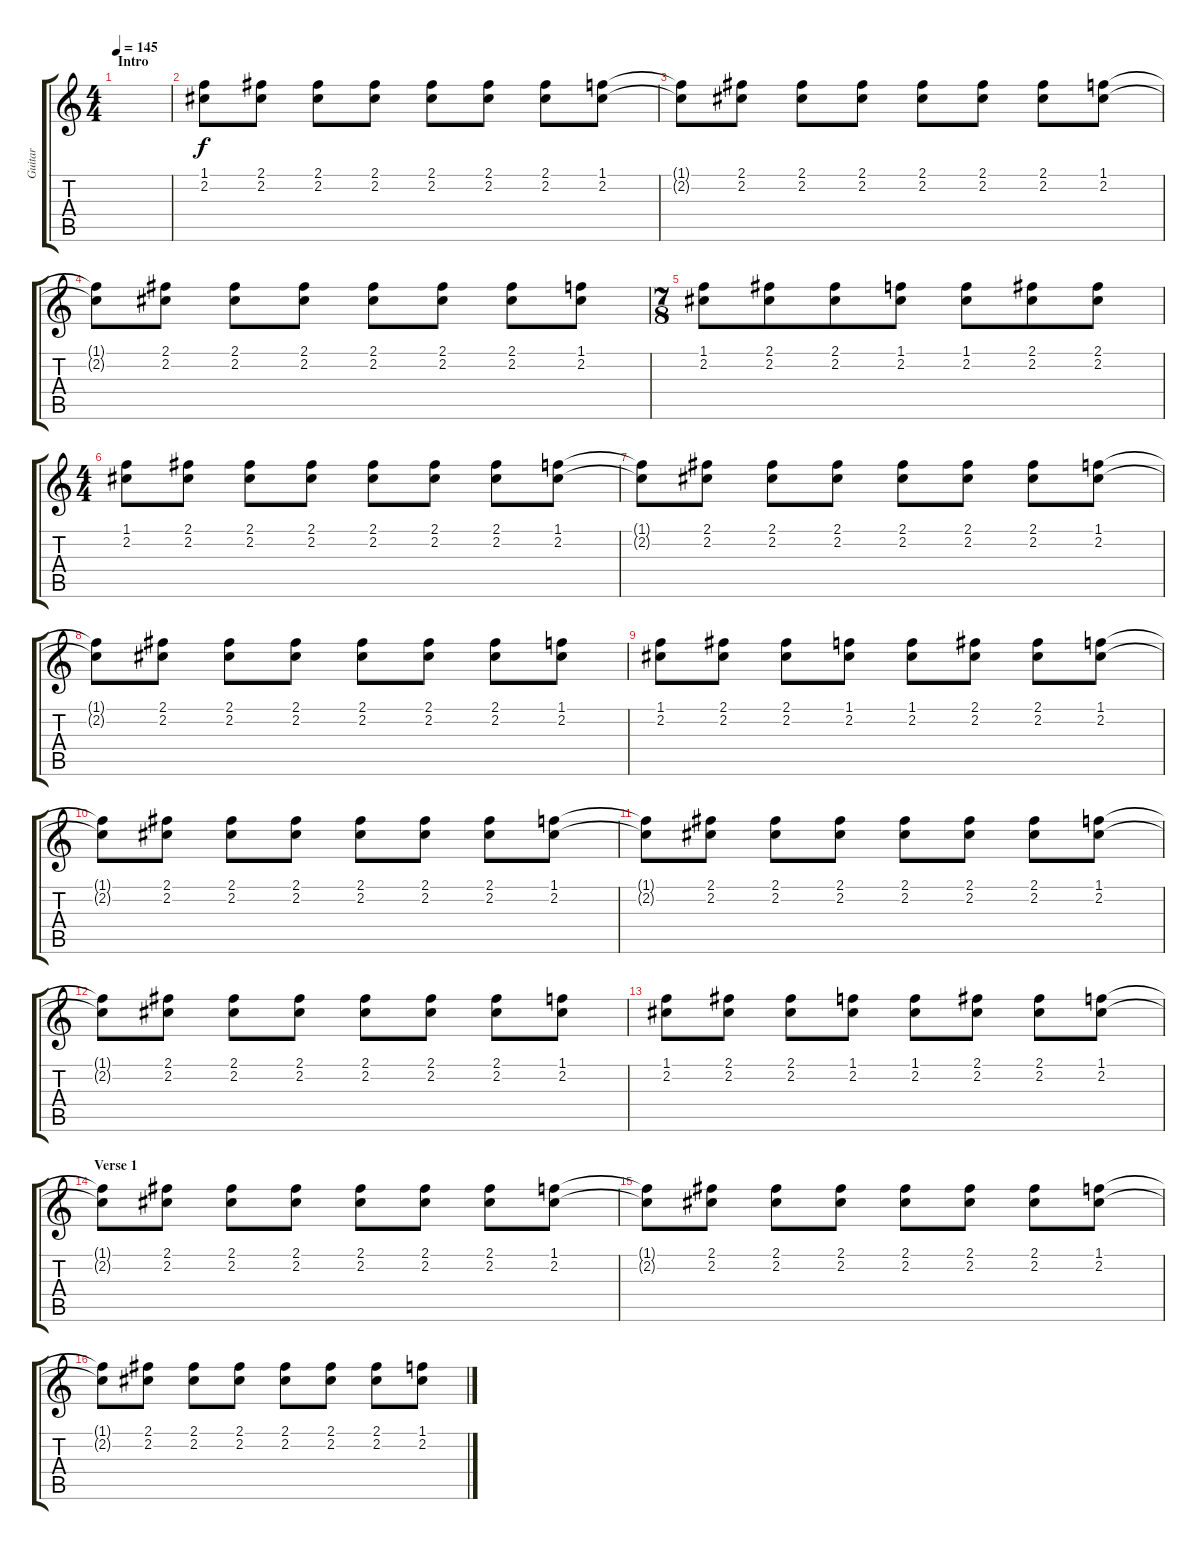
\track ("Guitar" "Guitar") {instrument distortionguitar}
\staff {score tabs}
\tuning (E4 B3 G3 D3 A2 D2) {hide}
\ts (4 4)
\section ("" "Intro")
\tempo 145
\clef g2
\ks c
|
(1.1 2.2).8 (2.1 2.2).8 (2.1 2.2).8 (2.1 2.2).8 (2.1 2.2).8 (2.1 2.2).8 (2.1 2.2).8 (1.1 2.2).8 |
(1.1{t} 2.2{t}).8 (2.1 2.2).8 (2.1 2.2).8 (2.1 2.2).8 (2.1 2.2).8 (2.1 2.2).8 (2.1 2.2).8 (1.1 2.2).8 |
(1.1{t} 2.2{t}).8 (2.1 2.2).8 (2.1 2.2).8 (2.1 2.2).8 (2.1 2.2).8 (2.1 2.2).8 (2.1 2.2).8 (1.1 2.2).8 |
\ts (7 8)
(1.1 2.2).8 (2.1 2.2).8 (2.1 2.2).8 (1.1 2.2).8 (1.1 2.2).8 (2.1 2.2).8 (2.1 2.2).8 |
\ts (4 4)
(1.1 2.2).8 (2.1 2.2).8 (2.1 2.2).8 (2.1 2.2).8 (2.1 2.2).8 (2.1 2.2).8 (2.1 2.2).8 (1.1 2.2).8 |
(1.1{t} 2.2{t}).8 (2.1 2.2).8 (2.1 2.2).8 (2.1 2.2).8 (2.1 2.2).8 (2.1 2.2).8 (2.1 2.2).8 (1.1 2.2).8 |
(1.1{t} 2.2{t}).8 (2.1 2.2).8 (2.1 2.2).8 (2.1 2.2).8 (2.1 2.2).8 (2.1 2.2).8 (2.1 2.2).8 (1.1 2.2).8 |
(1.1 2.2).8 (2.1 2.2).8 (2.1 2.2).8 (1.1 2.2).8 (1.1 2.2).8 (2.1 2.2).8 (2.1 2.2).8 (1.1 2.2).8 |
(1.1{t} 2.2{t}).8 (2.1 2.2).8 (2.1 2.2).8 (2.1 2.2).8 (2.1 2.2).8 (2.1 2.2).8 (2.1 2.2).8 (1.1 2.2).8 |
(1.1{t} 2.2{t}).8 (2.1 2.2).8 (2.1 2.2).8 (2.1 2.2).8 (2.1 2.2).8 (2.1 2.2).8 (2.1 2.2).8 (1.1 2.2).8 |
(1.1{t} 2.2{t}).8 (2.1 2.2).8 (2.1 2.2).8 (2.1 2.2).8 (2.1 2.2).8 (2.1 2.2).8 (2.1 2.2).8 (1.1 2.2).8 |
(1.1 2.2).8 (2.1 2.2).8 (2.1 2.2).8 (1.1 2.2).8 (1.1 2.2).8 (2.1 2.2).8 (2.1 2.2).8 (1.1 2.2).8 |
\section ("" "Verse 1")
(1.1{t} 2.2{t}).8 (2.1 2.2).8 (2.1 2.2).8 (2.1 2.2).8 (2.1 2.2).8 (2.1 2.2).8 (2.1 2.2).8 (1.1 2.2).8 |
(1.1{t} 2.2{t}).8 (2.1 2.2).8 (2.1 2.2).8 (2.1 2.2).8 (2.1 2.2).8 (2.1 2.2).8 (2.1 2.2).8 (1.1 2.2).8 |
(1.1{t} 2.2{t}).8 (2.1 2.2).8 (2.1 2.2).8 (2.1 2.2).8 (2.1 2.2).8 (2.1 2.2).8 (2.1 2.2).8 (1.1 2.2).8
